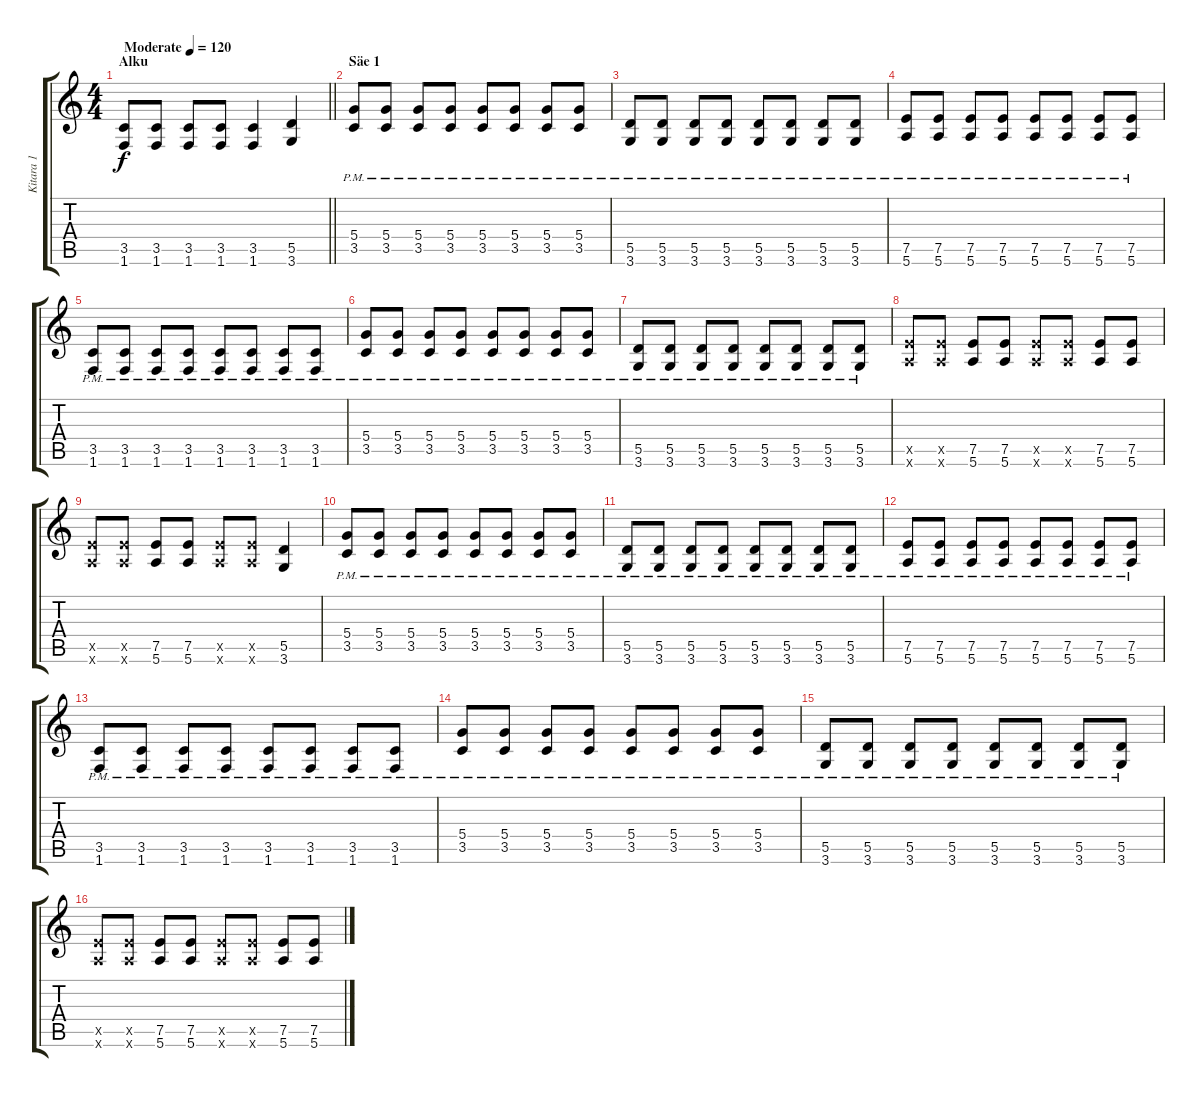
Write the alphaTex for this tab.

\track ("Kitara 1" "Kitara 1") {instrument overdrivenguitar}
\staff {score tabs}
\tuning (E4 B3 G3 D3 A2 E2) {hide}
\ts (4 4)
\section ("" "Alku")
\tempo (120 "Moderate")
\clef g2
\barLineRight lightlight
\ks c
(3.5 1.6).8{dy f instrument overdrivenguitar} (3.5 1.6).8 (3.5 1.6).8 (3.5 1.6).8 (3.5 1.6).4 (5.5 3.6).4 |
\section ("" "Säe 1")
(5.4{pm} 3.5{pm}).8 (5.4{pm} 3.5{pm}).8 (5.4{pm} 3.5{pm}).8 (5.4{pm} 3.5{pm}).8 (5.4{pm} 3.5{pm}).8 (5.4{pm} 3.5{pm}).8 (5.4{pm} 3.5{pm}).8 (5.4{pm} 3.5{pm}).8 |
(5.5{pm} 3.6{pm}).8 (5.5{pm} 3.6{pm}).8 (5.5{pm} 3.6{pm}).8 (5.5{pm} 3.6{pm}).8 (5.5{pm} 3.6{pm}).8 (5.5{pm} 3.6{pm}).8 (5.5{pm} 3.6{pm}).8 (5.5{pm} 3.6{pm}).8 |
(7.5{pm} 5.6{pm}).8 (7.5{pm} 5.6{pm}).8 (7.5{pm} 5.6{pm}).8 (7.5{pm} 5.6{pm}).8 (7.5{pm} 5.6{pm}).8 (7.5{pm} 5.6{pm}).8 (7.5{pm} 5.6{pm}).8 (7.5{pm} 5.6{pm}).8 |
(3.5{pm} 1.6{pm}).8 (3.5{pm} 1.6{pm}).8 (3.5{pm} 1.6{pm}).8 (3.5{pm} 1.6{pm}).8 (3.5{pm} 1.6{pm}).8 (3.5{pm} 1.6{pm}).8 (3.5{pm} 1.6{pm}).8 (3.5{pm} 1.6{pm}).8 |
(5.4{pm} 3.5{pm}).8 (5.4{pm} 3.5{pm}).8 (5.4{pm} 3.5{pm}).8 (5.4{pm} 3.5{pm}).8 (5.4{pm} 3.5{pm}).8 (5.4{pm} 3.5{pm}).8 (5.4{pm} 3.5{pm}).8 (5.4{pm} 3.5{pm}).8 |
(5.5{pm} 3.6{pm}).8 (5.5{pm} 3.6{pm}).8 (5.5{pm} 3.6{pm}).8 (5.5{pm} 3.6{pm}).8 (5.5{pm} 3.6{pm}).8 (5.5{pm} 3.6{pm}).8 (5.5{pm} 3.6{pm}).8 (5.5{pm} 3.6{pm}).8 |
(7.5{x} 5.6{x}).8 (7.5{x} 5.6{x}).8 (7.5 5.6).8 (7.5 5.6).8 (7.5{x} 5.6{x}).8 (7.5{x} 5.6{x}).8 (7.5 5.6).8 (7.5 5.6).8 |
(7.5{x} 5.6{x}).8 (7.5{x} 5.6{x}).8 (7.5 5.6).8 (7.5 5.6).8 (7.5{x} 5.6{x}).8 (7.5{x} 5.6{x}).8 (5.5 3.6).4 |
(5.4{pm} 3.5{pm}).8 (5.4{pm} 3.5{pm}).8 (5.4{pm} 3.5{pm}).8 (5.4{pm} 3.5{pm}).8 (5.4{pm} 3.5{pm}).8 (5.4{pm} 3.5{pm}).8 (5.4{pm} 3.5{pm}).8 (5.4{pm} 3.5{pm}).8 |
(5.5{pm} 3.6{pm}).8 (5.5{pm} 3.6{pm}).8 (5.5{pm} 3.6{pm}).8 (5.5{pm} 3.6{pm}).8 (5.5{pm} 3.6{pm}).8 (5.5{pm} 3.6{pm}).8 (5.5{pm} 3.6{pm}).8 (5.5{pm} 3.6{pm}).8 |
(7.5{pm} 5.6{pm}).8 (7.5{pm} 5.6{pm}).8 (7.5{pm} 5.6{pm}).8 (7.5{pm} 5.6{pm}).8 (7.5{pm} 5.6{pm}).8 (7.5{pm} 5.6{pm}).8 (7.5{pm} 5.6{pm}).8 (7.5{pm} 5.6{pm}).8 |
(3.5{pm} 1.6{pm}).8 (3.5{pm} 1.6{pm}).8 (3.5{pm} 1.6{pm}).8 (3.5{pm} 1.6{pm}).8 (3.5{pm} 1.6{pm}).8 (3.5{pm} 1.6{pm}).8 (3.5{pm} 1.6{pm}).8 (3.5{pm} 1.6{pm}).8 |
(5.4{pm} 3.5{pm}).8 (5.4{pm} 3.5{pm}).8 (5.4{pm} 3.5{pm}).8 (5.4{pm} 3.5{pm}).8 (5.4{pm} 3.5{pm}).8 (5.4{pm} 3.5{pm}).8 (5.4{pm} 3.5{pm}).8 (5.4{pm} 3.5{pm}).8 |
(5.5{pm} 3.6{pm}).8 (5.5{pm} 3.6{pm}).8 (5.5{pm} 3.6{pm}).8 (5.5{pm} 3.6{pm}).8 (5.5{pm} 3.6{pm}).8 (5.5{pm} 3.6{pm}).8 (5.5{pm} 3.6{pm}).8 (5.5{pm} 3.6{pm}).8 |
(7.5{x} 5.6{x}).8 (7.5{x} 5.6{x}).8 (7.5 5.6).8 (7.5 5.6).8 (7.5{x} 5.6{x}).8 (7.5{x} 5.6{x}).8 (7.5 5.6).8 (7.5 5.6).8
